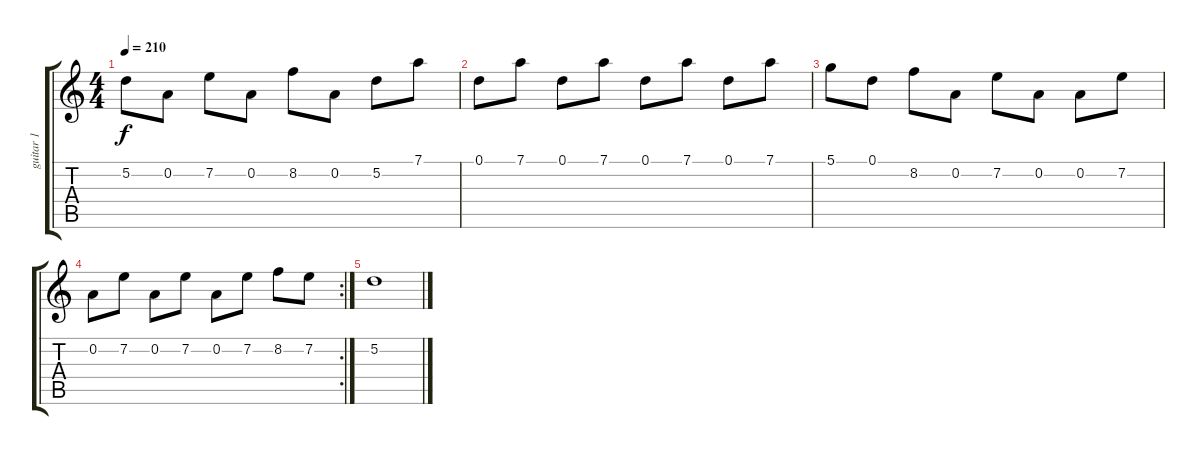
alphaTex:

\track ("guitar 1" "guitar 1") {instrument distortionguitar}
\staff {score tabs}
\tuning (D4 A3 F3 C3 G2 D2) {hide}
\ts (4 4)
\tempo 210
\clef g2
\ks c
5.2.8{dy f} 0.2.8 7.2.8 0.2.8 8.2.8 0.2.8 5.2.8 7.1.8 |
0.1.8 7.1.8 0.1.8 7.1.8 0.1.8 7.1.8 0.1.8 7.1.8 |
5.1.8 0.1.8 8.2.8 0.2.8 7.2.8 0.2.8 0.2.8 7.2.8 |
\rc 2
0.2.8 7.2.8 0.2.8 7.2.8 0.2.8 7.2.8 8.2.8 7.2.8 |
5.2.1
